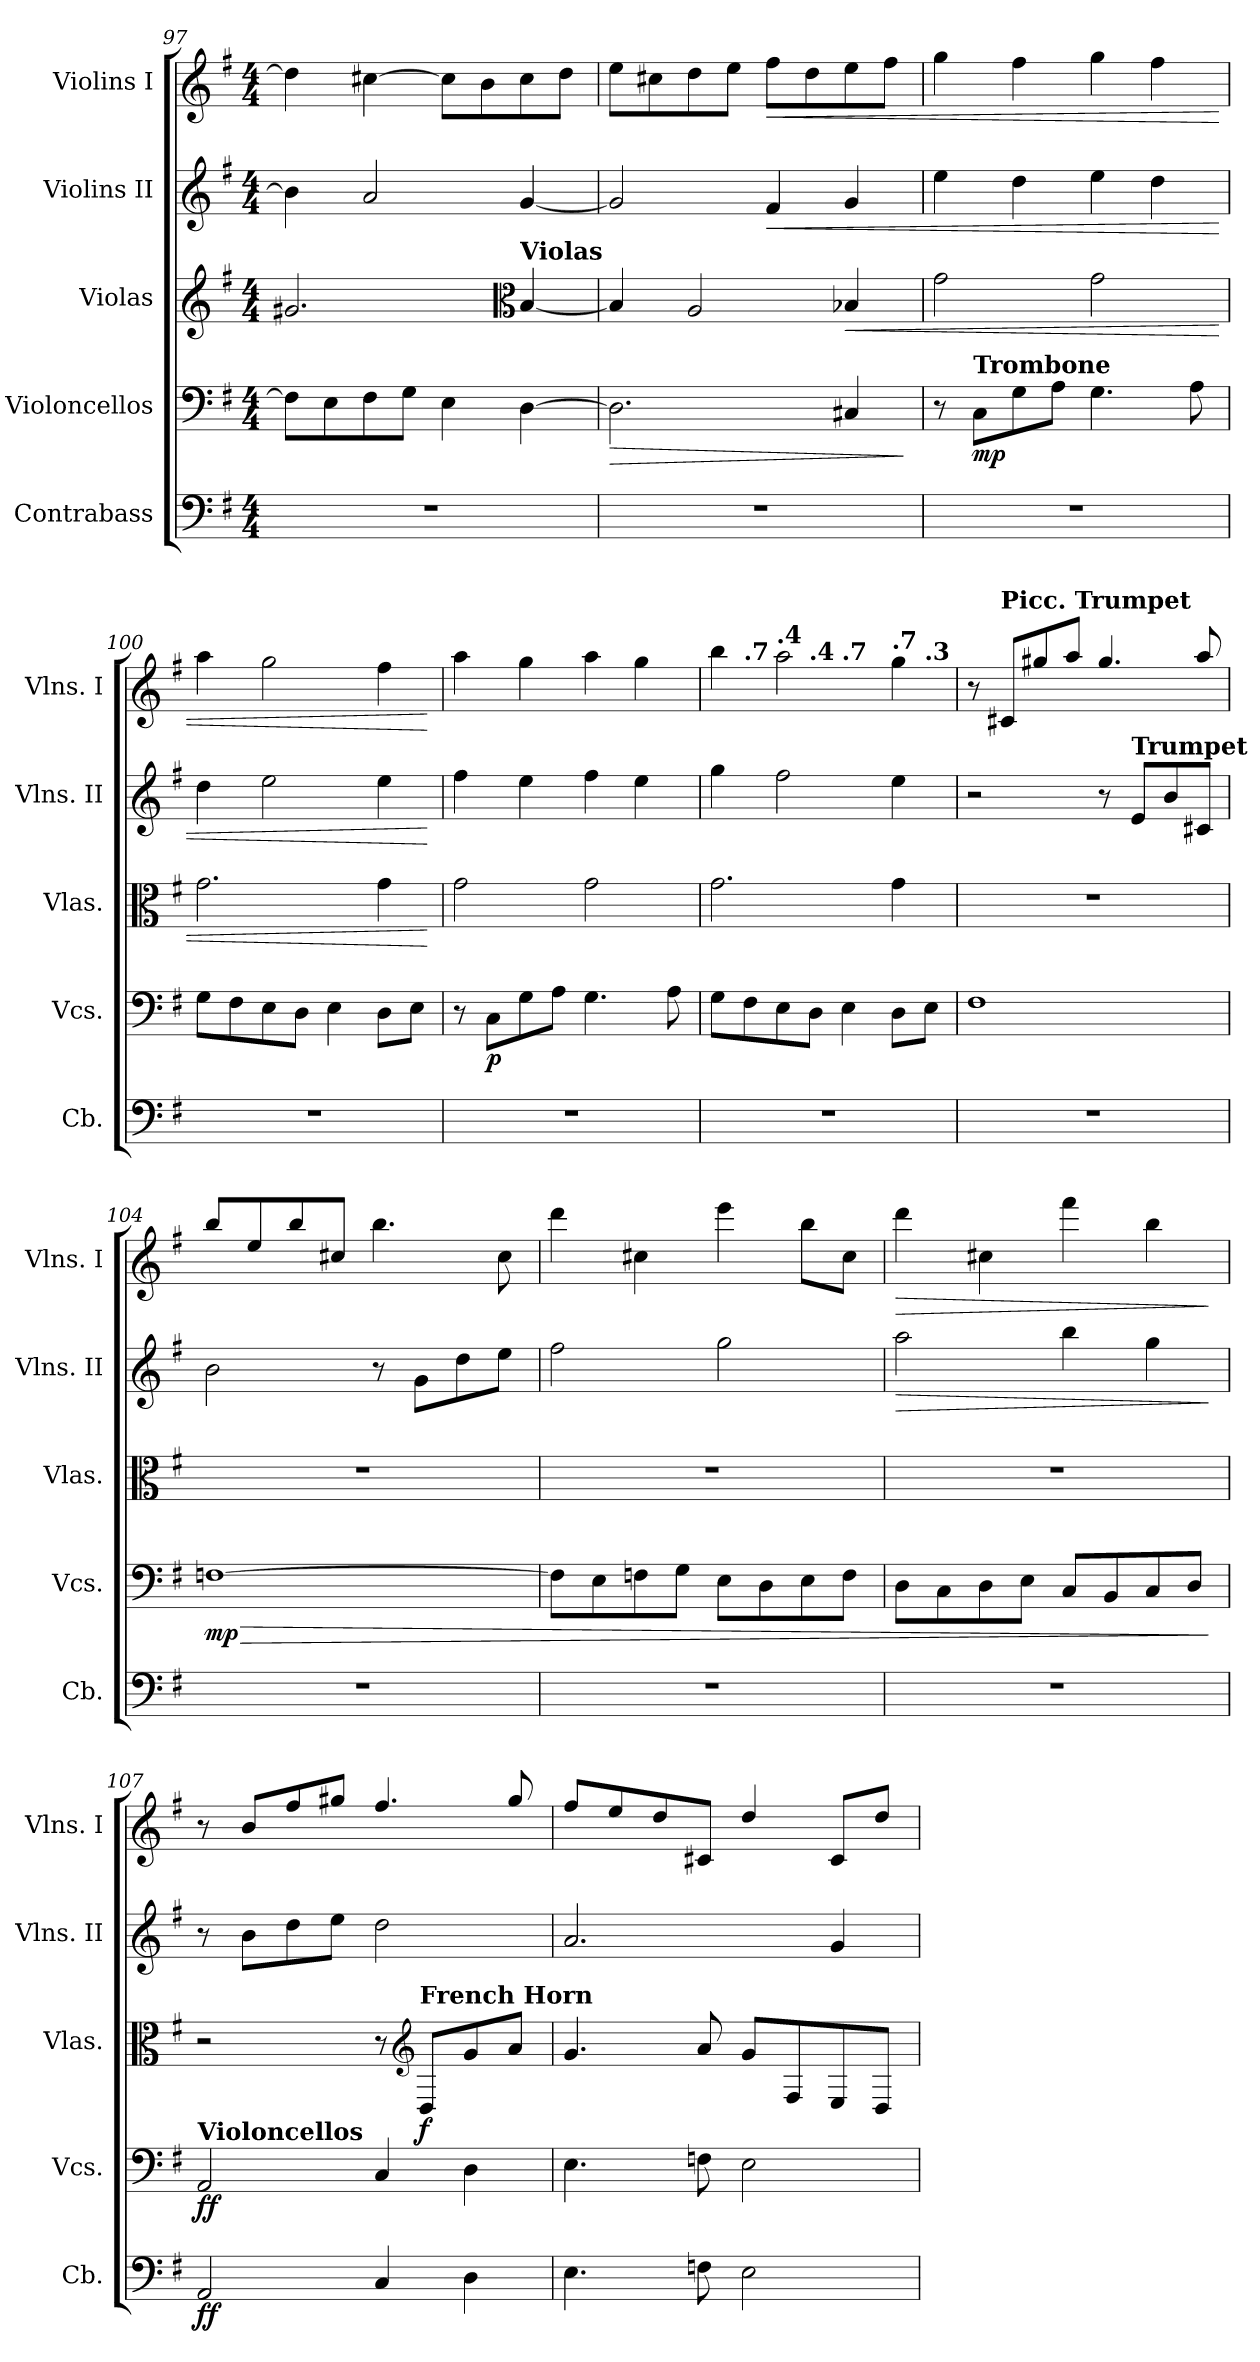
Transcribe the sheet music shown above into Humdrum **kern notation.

**kern	**dynam	**kern	**dynam	**kern	**dynam	**kern	**dynam	**kern	**dynam
*part5	*part5	*part4	*part4	*part3	*part3	*part2	*part2	*part1	*part1
*staff5	*staff5	*staff4	*staff4	*staff3	*staff3	*staff2	*staff2	*staff1	*staff1
*I"Contrabass	*	*I"Violoncellos	*	*I"Violas	*	*I"Violins II	*	*I"Violins I	*
*I'Cb.	*	*I'Vcs.	*	*I'Vlas.	*	*I'Vlns. II	*	*I'Vlns. I	*
*clefF4	*	*clefF4	*	*clefG2	*	*clefG2	*	*clefG2	*
*ITrd7c12	*	*	*	*	*	*	*	*	*
*k[f#]	*	*k[f#]	*	*k[f#]	*	*k[f#]	*	*k[f#]	*
*M4/4	*	*M4/4	*	*M4/4	*	*M4/4	*	*M4/4	*
=97	=97	=97	=97	=97	=97	=97	=97	=97	=97
1r	.	8F#\L]	.	2.g#X/	.	4b\]	.	4dd\]	.
.	.	8E\	.	.	.	.	.	.	.
.	.	8F#\	.	.	.	2a/	.	[4cc#X\	.
.	.	8G\J	.	.	.	.	.	.	.
.	.	4E\	.	.	.	.	.	8cc#\L]	.
.	.	.	.	.	.	.	.	8b\	.
*	*	*	*	*clefC3	*	*	*	*	*
!	!	!	!	!LO:TX:a:B:t=Violas	!	!	!	!	!
.	.	[4D\	.	[4B/	.	[4g/	.	8cc#\	.
.	.	.	.	.	.	.	.	8dd\J	.
=98	=98	=98	=98	=98	=98	=98	=98	=98	=98
!	!	!	!LO:HP:b	!	!	!	!	!	!
1r	.	2.D\]	>	4B/]	.	2g/]	.	8ee\L	.
.	.	.	.	.	.	.	.	8cc#X\	.
.	.	.	.	2A/	.	.	.	8dd\	.
.	.	.	.	.	.	.	.	8ee\J	.
!	!	!	!	!	!	!	!LO:HP:b	!	!LO:HP:b
.	.	.	.	.	.	4f#/	<	8ff#\L	<
.	.	.	.	.	.	.	.	8dd\	.
!	!	!	!	!	!LO:HP:b	!	!	!	!
.	.	4C#X/	.	4B-X/	<	4g/	.	8ee\	.
.	.	.	.	.	.	.	.	8ff#\J	.
.	.	.	]	.	.	.	.	.	.
=99	=99	=99	=99	=99	=99	=99	=99	=99	=99
1r	.	8r	.	2g\	.	4ee\	.	4gg\	.
!	!	!LO:TX:a:B:t=Trombone	!	!	!	!	!	!	!
!	!	!	!LO:DY:b	!	!	!	!	!	!
.	.	8C\L	mp	.	.	.	.	.	.
.	.	8G\	.	.	.	4dd\	.	4ff#\	.
.	.	8A\J	.	.	.	.	.	.	.
.	.	4.G\	.	2g\	.	4ee\	.	4gg\	.
.	.	.	.	.	.	4dd\	.	4ff#\	.
.	.	8A\	.	.	.	.	.	.	.
=100	=100	=100	=100	=100	=100	=100	=100	=100	=100
1r	.	8G\L	.	2.g\	.	4dd\	.	4aa\	.
.	.	8F#\	.	.	.	.	.	.	.
.	.	8E\	.	.	.	2ee\	.	2gg\	.
.	.	8D\J	.	.	.	.	.	.	.
.	.	4E\	.	.	.	.	.	.	.
.	.	8D\L	.	4g\	.	4ee\	.	4ff#\	.
.	.	8E\J	.	.	.	.	.	.	.
.	.	.	.	.	[	.	[	.	[
=101	=101	=101	=101	=101	=101	=101	=101	=101	=101
1r	.	8r	.	2g\	.	4ff#\	.	4aa\	.
!	!	!	!LO:DY:b	!	!	!	!	!	!
.	.	8C\L	p	.	.	.	.	.	.
.	.	8G\	.	.	.	4ee\	.	4gg\	.
.	.	8A\J	.	.	.	.	.	.	.
.	.	4.G\	.	2g\	.	4ff#\	.	4aa\	.
.	.	.	.	.	.	4ee\	.	4gg\	.
.	.	8A\	.	.	.	.	.	.	.
!!LO:PB:g=z
=102	=102	=102	=102	=102	=102	=102	=102	=102	=102
*	*	*	*	*	*	*	*	*MM116	*
*	*	*	*	*	*	*	*	*^	*
*	*	*	*	*	*	*	*	*	*^	*
*	*	*	*	*	*	*	*	*	*	*^	*
1r	.	8G\L	.	2.g\	.	4gg\	.	4bb\	8ryy	4.ryy	2ryy	.
*	*	*	*	*	*	*	*	*MM111	*	*	*	*
!	!	!	!	!	!	!	!	!	!LO:TX:a:B:t=.7	!	!	!
.	.	8F#\	.	.	.	.	.	.	2..ryy	.	.	.
*	*	*	*	*	*	*	*	*MM109	*	*	*	*
!	!	!	!	!	!	!	!	!LO:TX:a:B:t=.4	!	!	!	!
.	.	8E\	.	.	.	2ff#\	.	2aa\	.	.	.	.
*	*	*	*	*	*	*	*	*MM107	*	*	*	*
!	!	!	!	!	!	!	!	!	!	!LO:TX:a:B:t=.4	!	!
.	.	8D\J	.	.	.	.	.	.	.	2ryy	.	.
*	*	*	*	*	*	*	*	*MM105	*	*	*	*
!	!	!	!	!	!	!	!	!	!	!	!LO:TX:a:B:t=.7	!
.	.	4E\	.	.	.	.	.	.	.	.	2ryy	.
*	*	*	*	*	*	*	*	*MM102	*	*	*	*
!	!	!	!	!	!	!	!	!LO:TX:a:B:t=.7	!	!	!	!
.	.	8D\L	.	4g\	.	4ee\	.	4gg\	.	.	.	.
*	*	*	*	*	*	*	*	*MM101	*	*	*	*
!	!	!	!	!	!	!	!	!	!	!LO:TX:a:B:t=.3	!	!
.	.	8E\J	.	.	.	.	.	.	.	8ryy	.	.
*	*	*	*	*	*	*	*	*v	*v	*v	*v	*
=103	=103	=103	=103	=103	=103	=103	=103	=103	=103
1r	.	1F#	.	1r	.	2r	.	8r	.
*	*	*	*	*	*	*	*	*MM116	*
!	!	!	!	!	!	!	!	!LO:TX:a:B:t=Picc. Trumpet	!
.	.	.	.	.	.	.	.	8c#X/L	.
.	.	.	.	.	.	.	.	8gg#X/	.
.	.	.	.	.	.	.	.	8aa/J	.
.	.	.	.	.	.	8r	.	4.gg#/	.
!	!	!	!	!	!	!LO:TX:a:B:t=Trumpet	!	!	!
.	.	.	.	.	.	8e/L	.	.	.
.	.	.	.	.	.	8b/	.	.	.
.	.	.	.	.	.	8c#X/J	.	8aa/	.
=104	=104	=104	=104	=104	=104	=104	=104	=104	=104
!	!	!	!LO:HP:b	!	!	!	!	!	!
!	!	!	!LO:DY:n=1:b	!	!	!	!	!	!
1r	.	[1Fn	> mp	1r	.	2b\	.	8bb/L	.
.	.	.	.	.	.	.	.	8ee/	.
.	.	.	.	.	.	.	.	8bb/	.
.	.	.	.	.	.	.	.	8cc#X/J	.
.	.	.	.	.	.	8r	.	4.bb\	.
.	.	.	.	.	.	8g\L	.	.	.
.	.	.	.	.	.	8dd\	.	.	.
.	.	.	.	.	.	8ee\J	.	8cc#\	.
=105	=105	=105	=105	=105	=105	=105	=105	=105	=105
1r	.	8F\L]	.	1r	.	2ff#\	.	4ddd\	.
.	.	8E\	.	.	.	.	.	.	.
.	.	8Fn\	.	.	.	.	.	4cc#X\	.
.	.	8G\J	.	.	.	.	.	.	.
.	.	8E\L	.	.	.	2gg\	.	4eee\	.
.	.	8D\	.	.	.	.	.	.	.
.	.	8E\	.	.	.	.	.	8bb\L	.
.	.	8F\J	.	.	.	.	.	8cc#\J	.
=106	=106	=106	=106	=106	=106	=106	=106	=106	=106
!	!	!	!	!	!	!	!LO:HP:b	!	!LO:HP:b
1r	.	8D\L	.	1r	.	2aa\	>	4ddd\	>
.	.	8C\	.	.	.	.	.	.	.
.	.	8D\	.	.	.	.	.	4cc#X\	.
.	.	8E\J	.	.	.	.	.	.	.
*	*	*	*	*	*	*	*	*MM100	*
.	.	8C/L	.	.	.	4bb\	.	4fff#\	.
.	.	8BB/	.	.	.	.	.	.	.
.	.	8C/	.	.	.	4gg\	.	4bb\	.
.	.	8D/J	.	.	.	.	.	.	.
.	.	.	]	.	.	.	]	.	]
!!LO:LB:g=z
=107	=107	=107	=107	=107	=107	=107	=107	=107	=107
!	!	!LO:TX:a:B:t=Violoncellos	!	!	!	!	!	!	!
!	!LO:DY:b	!	!LO:DY:b	!	!	!	!	!	!
2AAA/	ff	2AA/	ff	2r	.	8r	.	8r	.
*	*	*	*	*	*	*	*	*MM116	*
.	.	.	.	.	.	8b\L	.	8b/L	.
.	.	.	.	.	.	8dd\	.	8ff#/	.
.	.	.	.	.	.	8ee\J	.	8gg#X/J	.
4CC/	.	4C/	.	8r	.	2dd\	.	4.ff#/	.
*	*	*	*	*clefG2	*	*	*	*	*
!	!	!	!	!LO:TX:a:B:t=French Horn	!	!	!	!	!
!	!	!	!	!	!LO:DY:b	!	!	!	!
.	.	.	.	8D/L	f	.	.	.	.
4DD\	.	4D\	.	8g/	.	.	.	.	.
.	.	.	.	8a/J	.	.	.	8gg#/	.
=108	=108	=108	=108	=108	=108	=108	=108	=108	=108
4.EE\	.	4.E\	.	4.g/	.	2.a/	.	8ff#/L	.
.	.	.	.	.	.	.	.	8ee/	.
.	.	.	.	.	.	.	.	8dd/	.
8FFn\	.	8Fn\	.	8a/	.	.	.	8c#X/J	.
2EE\	.	2E\	.	8g/L	.	.	.	4dd/	.
.	.	.	.	8F#/	.	.	.	.	.
.	.	.	.	8E/	.	4g/	.	8c#/L	.
.	.	.	.	8D/J	.	.	.	8dd/J	.
=	=	=	=	=	=	=	=	=	=
*-	*-	*-	*-	*-	*-	*-	*-	*-	*-
